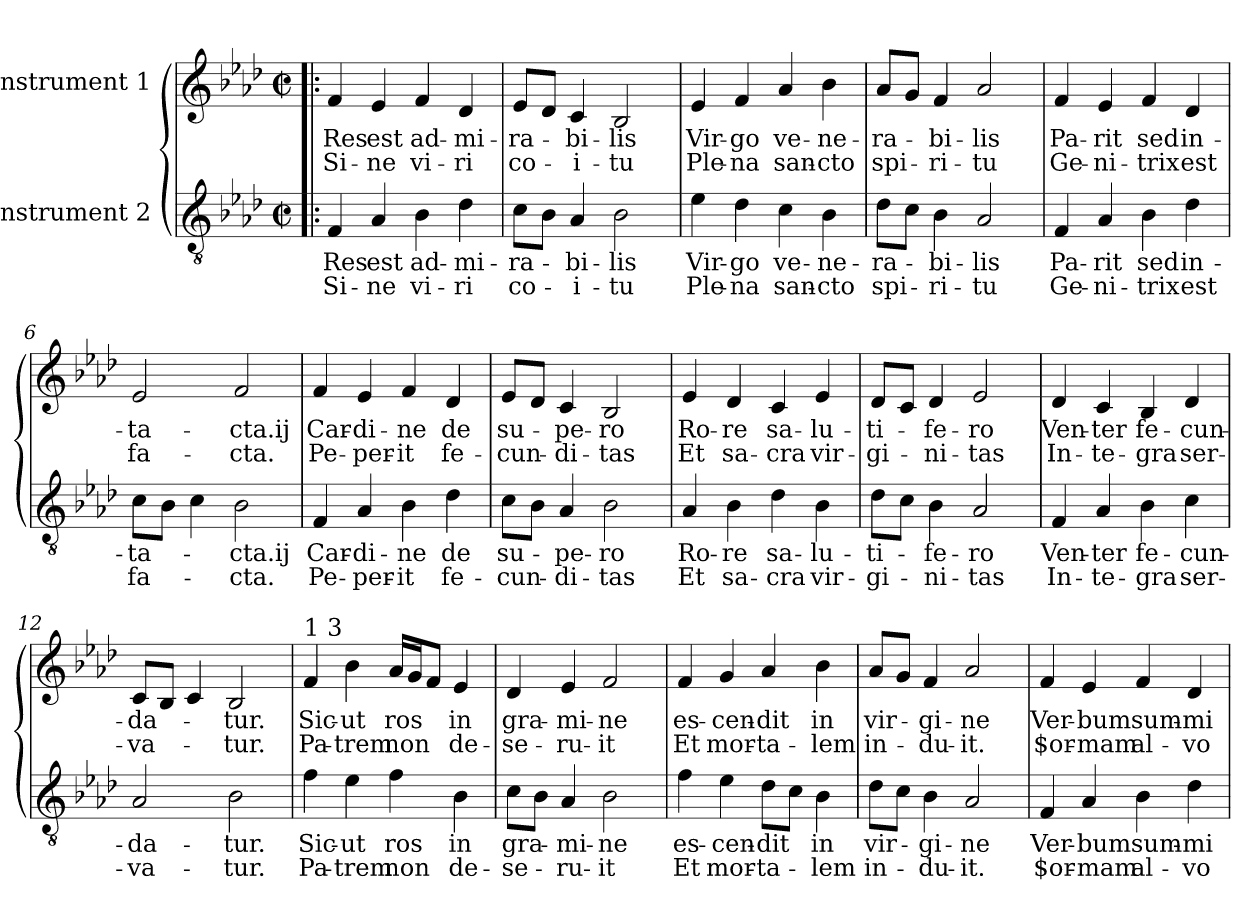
**kern	**text	**text	**kern	**text	**text
*part2	*part2	*part2	*part1	*part1	*part1
*staff2	*staff2	*staff2	*staff1	*staff1	*staff1
*I"Instrument 2	*	*	*I"Instrument 1	*	*
!!LO:PB:g=z
*stria5	*	*	*stria5	*	*
*clefGv2	*	*	*clefG2	*	*
*k[b-e-a-d-]	*	*	*k[b-e-a-d-]	*	*
*A-:	*	*	*A-:	*	*
*M2/2	*	*	*M2/2	*	*
*met(c|)	*	*	*met(c|)	*	*
=1!|:	=1!|:	=1!|:	=1!|:	=1!|:	=1!|:
!	!LO:LY:a:cj	!LO:LY:a:cj	!	!LO:LY:b:cj	!LO:LY:b:cj
4F/	Res	Si-	4f/	Res	Si-
!	!LO:LY:a:cj	!LO:LY:a:cj	!	!LO:LY:b:cj	!LO:LY:b:cj
4A-/	-est	ne	4e-/	-est	ne
!	!LO:LY:a:rj	!LO:LY:a:cj	!	!LO:LY:b:rj	!LO:LY:b:cj
4B-\	ad-	-vi-	4f/	ad-	-vi-
!	!LO:LY:a:cj	!LO:LY:a:cj	!	!LO:LY:b:cj	!LO:LY:b:cj
4d-\	-mi-	-ri	4d-/	-mi-	-ri
=2	=2	=2	=2	=2	=2
!	!LO:LY:a:rj	!LO:LY:a:cj	!	!LO:LY:b:rj	!LO:LY:b:cj
8c\L	ra-	-co-	8e-/L	ra-	-co-
8B-\J	.	.	8d-/J	.	.
!	!LO:LY:a:rj	!LO:LY:a:cj	!	!LO:LY:b:rj	!LO:LY:b:cj
4A-/	-bi-	-i-	4c/	-bi-	-i-
!	!LO:LY:a:rj	!LO:LY:a:cj	!	!LO:LY:b:rj	!LO:LY:b:cj
2B-\	-lis	tu	2B-/	-lis	tu
=3	=3	=3	=3	=3	=3
!	!LO:LY:a:cj	!LO:LY:a:cj	!	!LO:LY:b:cj	!LO:LY:b:cj
4e-\	Vir-	-Ple-	4e-/	Vir-	-Ple-
!	!LO:LY:a:rj	!LO:LY:a:cj	!	!LO:LY:b:rj	!LO:LY:b:cj
4d-\	-go	na	4f/	-go	na
!	!LO:LY:a:cj	!LO:LY:a:cj	!	!LO:LY:b:cj	!LO:LY:b:cj
4c\	ve-	-san-	4a-/	ve-	-san-
!	!LO:LY:a:cj	!LO:LY:a:cj	!	!LO:LY:b:cj	!LO:LY:b:cj
4B-\	-ne-	-cto	4b-\	-ne-	-cto
=4	=4	=4	=4	=4	=4
!	!LO:LY:a:cj	!LO:LY:a:cj	!	!LO:LY:b:cj	!LO:LY:b:cj
8d-\L	ra-	-spi-	8a-/L	ra-	-spi-
8c\J	.	.	8g/J	.	.
!	!LO:LY:a:cj	!LO:LY:a:cj	!	!LO:LY:b:cj	!LO:LY:b:cj
4B-\	-bi-	-ri-	4f/	-bi-	-ri-
!	!LO:LY:a:cj	!LO:LY:a:cj	!	!LO:LY:b:cj	!LO:LY:b:cj
2A-/	-lis	tu	2a-/	-lis	tu
=5	=5	=5	=5	=5	=5
!	!LO:LY:a:cj	!LO:LY:a:cj	!	!LO:LY:b:cj	!LO:LY:b:cj
4F/	Pa-	-Ge-	4f/	Pa-	-Ge-
!	!LO:LY:a:cj	!LO:LY:a:cj	!	!LO:LY:b:cj	!LO:LY:b:cj
4A-/	-rit	ni-	4e-/	-rit	ni-
!	!LO:LY:a:cj	!LO:LY:a:cj	!	!LO:LY:b:cj	!LO:LY:b:cj
4B-\	-sed	trix	4f/	-sed	trix
!	!LO:LY:a:cj	!LO:LY:a:cj	!	!LO:LY:b:cj	!LO:LY:b:cj
4d-\	in-	-est	4d-/	in-	-est
=6	=6	=6	=6	=6	=6
!	!LO:LY:a:cj	!LO:LY:a:cj	!	!LO:LY:b:cj	!LO:LY:b:cj
8c\L	ta-	-fa-	2e-/	ta-	-fa-
8B-\J	.	.	.	.	.
4c\	.	.	.	.	.
!	!LO:LY:a:cj	!LO:LY:a:cj	!	!LO:LY:b:cj	!LO:LY:b:cj
2B-\	-cta.ij	cta.	2f/	-cta.ij	cta.
!!LO:LB:g=z
=7	=7	=7	=7	=7	=7
!	!LO:LY:a:cj	!LO:LY:a:cj	!	!LO:LY:b:cj	!LO:LY:b:cj
4F/	Car-	-Pe-	4f/	Car-	-Pe-
!	!LO:LY:a:cj	!LO:LY:a:cj	!	!LO:LY:b:cj	!LO:LY:b:cj
4A-/	-di-	-per-	4e-/	-di-	-per-
!	!LO:LY:a:cj	!LO:LY:a:cj	!	!LO:LY:b:cj	!LO:LY:b:cj
4B-\	-ne	it	4f/	-ne	it
!	!LO:LY:a:cj	!LO:LY:a:cj	!	!LO:LY:b:cj	!LO:LY:b:cj
4d-\	de	fe-	4d-/	de	fe-
=8	=8	=8	=8	=8	=8
!	!LO:LY:a:cj	!LO:LY:a:cj	!	!LO:LY:b:cj	!LO:LY:b:cj
8c\L	-su-	-cun-	8e-/L	-su-	-cun-
8B-\J	.	.	8d-/J	.	.
!	!LO:LY:a:cj	!LO:LY:a:cj	!	!LO:LY:b:cj	!LO:LY:b:cj
4A-/	-pe-	-di-	4c/	-pe-	-di-
!	!LO:LY:a:cj	!LO:LY:a:cj	!	!LO:LY:b:cj	!LO:LY:b:cj
2B-\	-ro	tas	2B-/	-ro	tas
=9	=9	=9	=9	=9	=9
!	!LO:LY:a:cj	!LO:LY:a:cj	!	!LO:LY:b:cj	!LO:LY:b:cj
4A-/	Ro-	-Et	4e-/	Ro-	-Et
!	!LO:LY:a:cj	!LO:LY:a:cj	!	!LO:LY:b:cj	!LO:LY:b:cj
4B-\	re	sa-	4d-/	re	sa-
!	!LO:LY:a:cj	!LO:LY:a:cj	!	!LO:LY:b:cj	!LO:LY:b:cj
4d-\	-sa-	-cra	4c/	-sa-	-cra
!	!LO:LY:a:cj	!LO:LY:a:cj	!	!LO:LY:b:cj	!LO:LY:b:cj
4B-\	lu-	-vir-	4e-/	lu-	-vir-
=10	=10	=10	=10	=10	=10
!	!LO:LY:a:cj	!LO:LY:a:cj	!	!LO:LY:b:cj	!LO:LY:b:cj
8d-\L	-ti-	-gi-	8d-/L	-ti-	-gi-
8c\J	.	.	8c/J	.	.
!	!LO:LY:a:cj	!LO:LY:a:cj	!	!LO:LY:b:cj	!LO:LY:b:cj
4B-\	-fe-	-ni-	4d-/	-fe-	-ni-
!	!LO:LY:a:cj	!LO:LY:a:cj	!	!LO:LY:b:cj	!LO:LY:b:cj
2A-/	-ro	tas	2e-/	-ro	tas
=11	=11	=11	=11	=11	=11
!	!LO:LY:a:cj	!LO:LY:a:cj	!	!LO:LY:b:cj	!LO:LY:b:cj
4F/	Ven-	-In-	4d-/	Ven-	-In-
!	!LO:LY:a:cj	!LO:LY:a:cj	!	!LO:LY:b:cj	!LO:LY:b:cj
4A-/	-ter	te-	4c/	-ter	te-
!	!LO:LY:a:cj	!LO:LY:a:cj	!	!LO:LY:b:cj	!LO:LY:b:cj
4B-\	-fe-	-gra	4B-/	-fe-	-gra
!	!LO:LY:a:cj	!LO:LY:a:cj	!	!LO:LY:b:cj	!LO:LY:b:cj
4c\	cun-	-ser-	4d-/	cun-	-ser-
=12	=12	=12	=12	=12	=12
!	!LO:LY:a:cj	!LO:LY:a:cj	!	!LO:LY:b:cj	!LO:LY:b:cj
2A-/	-da-	-va-	8c/L	-da-	-va-
.	.	.	8B-/J	.	.
.	.	.	4c/	.	.
!	!LO:LY:a:cj	!LO:LY:a:cj	!	!LO:LY:b:cj	!LO:LY:b:cj
2B-\	-tur.	tur.	2B-/	-tur.	tur.
!!LO:LB:g=z
=13	=13	=13	=13	=13	=13
!	!	!	!LO:TX:a:t=1 3	!	!
!	!LO:LY:a:cj	!LO:LY:a:cj	!	!LO:LY:b:cj	!LO:LY:b:cj
4f\	Sic-	-Pa-	4f/	Sic-	-Pa-
!	!LO:LY:a:cj	!LO:LY:a:cj	!	!LO:LY:b:cj	!LO:LY:b:cj
4e-\	-ut	trem	4b-\	-ut	trem
!	!LO:LY:a:cj	!LO:LY:a:cj	!	!LO:LY:b:cj	!LO:LY:b:cj
4f\	ros	non	16a-/L	ros	non
.	.	.	16g/	.	.
.	.	.	8f/J	.	.
!	!LO:LY:a:cj	!LO:LY:a:cj	!	!LO:LY:b:cj	!LO:LY:b:cj
4B-\	in	de-	4e-/	in	de-
=14	=14	=14	=14	=14	=14
!	!LO:LY:a:cj	!LO:LY:a:cj	!	!LO:LY:b:cj	!LO:LY:b:cj
8c\L	-gra-	-se-	4d-/	-gra-	-se-
8B-\J	.	.	.	.	.
!	!LO:LY:a:cj	!LO:LY:a:cj	!	!LO:LY:b:cj	!LO:LY:b:cj
4A-/	-mi-	-ru-	4e-/	-mi-	-ru-
!	!LO:LY:a:cj	!LO:LY:a:cj	!	!LO:LY:b:cj	!LO:LY:b:cj
2B-\	-ne	it	2f/	-ne	it
=15	=15	=15	=15	=15	=15
!	!LO:LY:a	!LO:LY:a:cj	!	!LO:LY:b	!LO:LY:b:cj
4f\	es-	-Et	4f/	es-	-Et
!	!LO:LY:a:cj	!LO:LY:a:cj	!	!LO:LY:b:cj	!LO:LY:b:cj
4e-\	cen-	-mor-	4g/	cen-	-mor-
!	!LO:LY:a:cj	!LO:LY:a:cj	!	!LO:LY:b:cj	!LO:LY:b:cj
8d-\L	-dit	ta-	4a-/	-dit	ta-
8c\J	.	.	.	.	.
!	!LO:LY:a:cj	!LO:LY:a:cj	!	!LO:LY:b:cj	!LO:LY:b:cj
4B-\	-in	lem	4b-\	-in	lem
=16	=16	=16	=16	=16	=16
!	!LO:LY:a:cj	!LO:LY:a:cj	!	!LO:LY:b:cj	!LO:LY:b:cj
8d-\L	vir-	-in-	8a-/L	vir-	-in-
8c\J	.	.	8g/J	.	.
!	!LO:LY:a:cj	!LO:LY:a:cj	!	!LO:LY:b:cj	!LO:LY:b:cj
4B-\	-gi-	-du-	4f/	-gi-	-du-
!	!LO:LY:a:cj	!LO:LY:a:cj	!	!LO:LY:b:cj	!LO:LY:b:cj
2A-/	-ne	it.	2a-/	-ne	it.
=17	=17	=17	=17	=17	=17
!	!LO:LY:a:cj	!LO:LY:a:cj	!	!LO:LY:b:cj	!LO:LY:b:cj
4F/	Ver-	-$or-	4f/	Ver-	-$or-
!	!LO:LY:a:cj	!LO:LY:a:cj	!	!LO:LY:b:cj	!LO:LY:b:cj
4A-/	-bum	mam	4e-/	-bum	mam
!	!LO:LY:a:cj	!LO:LY:a:cj	!	!LO:LY:b:cj	!LO:LY:b:cj
4B-\	sum-	-al-	4f/	sum-	-al-
!	!LO:LY:a:cj	!LO:LY:a:cj	!	!LO:LY:b:cj	!LO:LY:b:cj
4d-\	-mi	vo	4d-/	-mi	vo
=	=	=	=	=	=
*-	*-	*-	*-	*-	*-
